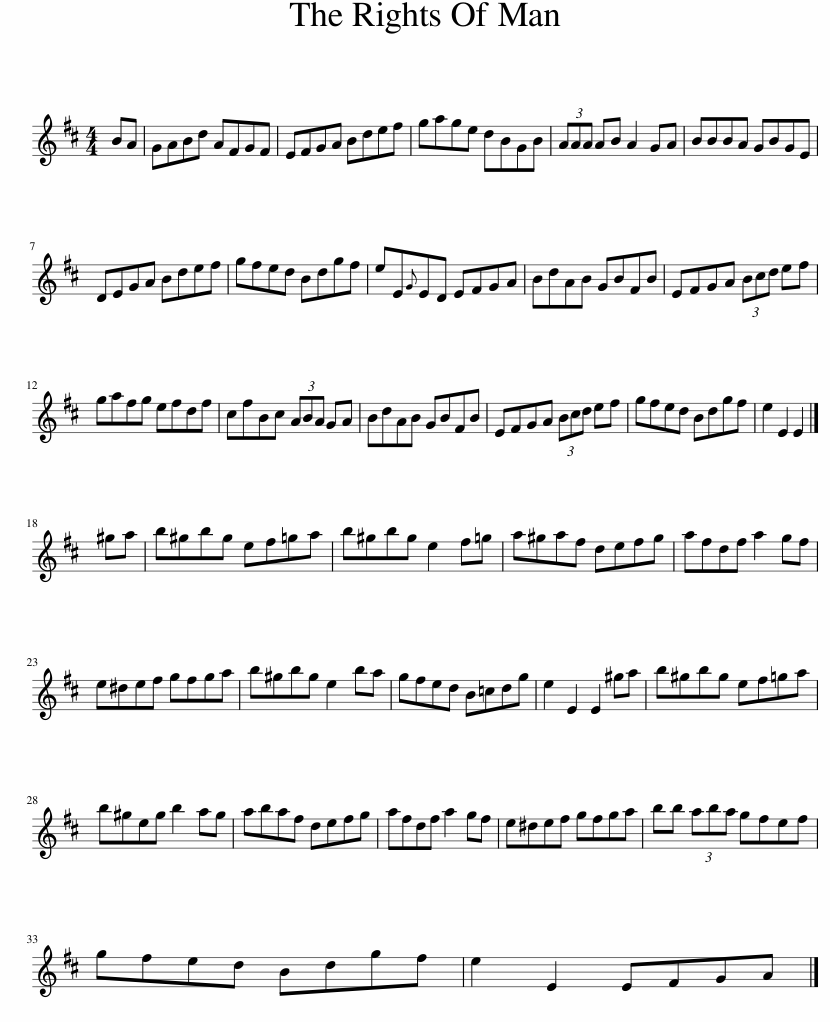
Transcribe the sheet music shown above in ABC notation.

X:1
L:1/8
M:4/4
I:linebreak $
K:D
V:1 treble
V:1
 BA | GABd AFGF | EFGA Bdef | gage dBGB | (3AAA AB A2 GA | %5
 BBBA GBGE |$ DEGA Bdef | gfed Bdgf | eE{G}ED EFGA | BdAB GBFB | %10
 EFGA (3Bcd ef |$ gafg efdf | cfBc (3ABA GA | BdAB GBFB | EFGA (3Bcd ef | %15
 gfed Bdgf | e2 E2 E2 |]$ ^ga | b^gbg ef=ga | b^gbg e2 f=g | %20
 a^gaf defg | afdf a2 gf |$ e^def gfga | b^gbg e2 ba | gfed B=cdg | %25
 e2 E2 E2 ^ga | b^gbg ef=ga |$ b^geg b2 ag | abaf defg | afdf a2 gf | %30
 e^def gfga | bb (3aba gfef |$ gfed Bdgf | e2 E2 EFGA |] %34
